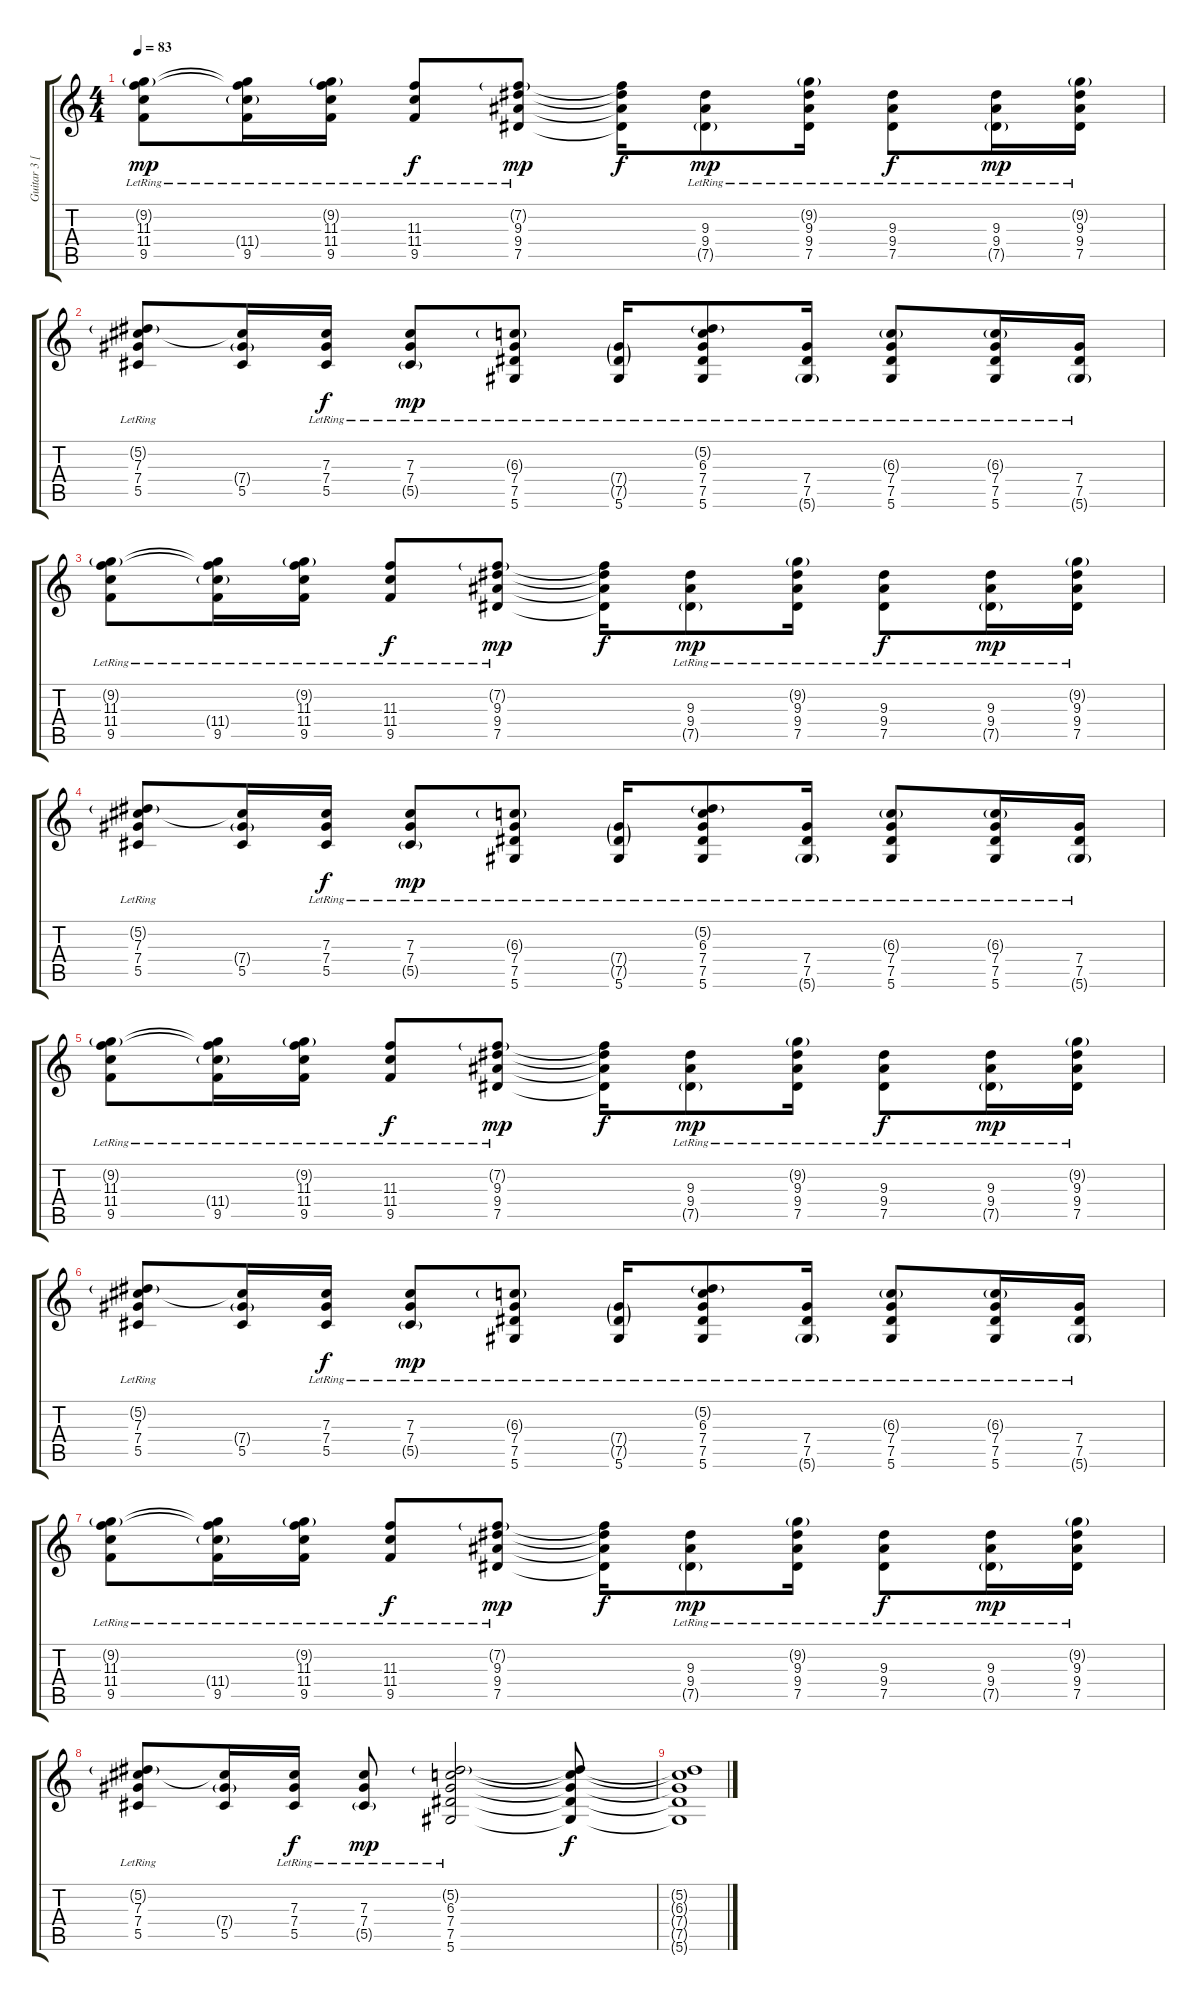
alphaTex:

\track ("Guitar 3 [chords]" "Guitar 3 [") {instrument acousticguitarsteel}
\staff {score tabs}
\tuning (Eb4 Bb3 Gb3 Db3 Ab2 Eb2) {hide}
\ts (4 4)
\tempo 83
\clef g2
\ks c
(9.2{g lr} 11.3{lr} 11.4{lr} 9.5{lr}).8{dy mp} (9.2{t} 11.3{t} 11.4{g lr} 9.5{lr}).16 (9.2{g lr} 11.3{lr} 11.4{lr} 9.5{lr}).16 (11.3{lr} 11.4{lr} 9.5{lr}).8{dy f} (7.2{g lr} 9.3{lr} 9.4{lr} 7.5{lr}).8{dy mp} (7.2{t} 9.3{t} 9.4{t} 7.5{t}).16{dy f} (9.3{lr} 9.4{lr} 7.5{g lr}).8{dy mp} (9.2{g lr} 9.3{lr} 9.4{lr} 7.5{lr}).16 (9.3{lr} 9.4{lr} 7.5{lr}).8{dy f} (9.3{lr} 9.4{lr} 7.5{g lr}).16{dy mp} (9.2{g lr} 9.3{lr} 9.4{lr} 7.5{lr}).16 |
(5.2{g lr} 7.3{lr} 7.4{lr} 5.5{lr}).8 (7.3{t} 7.4{g} 5.5).16 (7.3{lr} 7.4{lr} 5.5{lr}).16{dy f} (7.3{lr} 7.4{lr} 5.5{g lr}).8{dy mp} (6.3{g lr} 7.4{lr} 7.5{lr} 5.6{lr}).8 (7.4{g lr} 7.5{g lr} 5.6{lr}).16 (5.2{g lr} 6.3{lr} 7.4{lr} 7.5{lr} 5.6{lr}).8 (7.4{lr} 7.5{lr} 5.6{g lr}).16 (6.3{g lr} 7.4{lr} 7.5{lr} 5.6{lr}).8 (6.3{g lr} 7.4{lr} 7.5{lr} 5.6{lr}).16 (7.4{lr} 7.5{lr} 5.6{g lr}).16 |
(9.2{g lr} 11.3{lr} 11.4{lr} 9.5{lr}).8 (9.2{t} 11.3{t} 11.4{g lr} 9.5{lr}).16 (9.2{g lr} 11.3{lr} 11.4{lr} 9.5{lr}).16 (11.3{lr} 11.4{lr} 9.5{lr}).8{dy f} (7.2{g lr} 9.3{lr} 9.4{lr} 7.5{lr}).8{dy mp} (7.2{t} 9.3{t} 9.4{t} 7.5{t}).16{dy f} (9.3{lr} 9.4{lr} 7.5{g lr}).8{dy mp} (9.2{g lr} 9.3{lr} 9.4{lr} 7.5{lr}).16 (9.3{lr} 9.4{lr} 7.5{lr}).8{dy f} (9.3{lr} 9.4{lr} 7.5{g lr}).16{dy mp} (9.2{g lr} 9.3{lr} 9.4{lr} 7.5{lr}).16 |
(5.2{g lr} 7.3{lr} 7.4{lr} 5.5{lr}).8 (7.3{t} 7.4{g} 5.5).16 (7.3{lr} 7.4{lr} 5.5{lr}).16{dy f} (7.3{lr} 7.4{lr} 5.5{g lr}).8{dy mp} (6.3{g lr} 7.4{lr} 7.5{lr} 5.6{lr}).8 (7.4{g lr} 7.5{g lr} 5.6{lr}).16 (5.2{g lr} 6.3{lr} 7.4{lr} 7.5{lr} 5.6{lr}).8 (7.4{lr} 7.5{lr} 5.6{g lr}).16 (6.3{g lr} 7.4{lr} 7.5{lr} 5.6{lr}).8 (6.3{g lr} 7.4{lr} 7.5{lr} 5.6{lr}).16 (7.4{lr} 7.5{lr} 5.6{g lr}).16 |
(9.2{g lr} 11.3{lr} 11.4{lr} 9.5{lr}).8 (9.2{t} 11.3{t} 11.4{g lr} 9.5{lr}).16 (9.2{g lr} 11.3{lr} 11.4{lr} 9.5{lr}).16 (11.3{lr} 11.4{lr} 9.5{lr}).8{dy f} (7.2{g lr} 9.3{lr} 9.4{lr} 7.5{lr}).8{dy mp} (7.2{t} 9.3{t} 9.4{t} 7.5{t}).16{dy f} (9.3{lr} 9.4{lr} 7.5{g lr}).8{dy mp} (9.2{g lr} 9.3{lr} 9.4{lr} 7.5{lr}).16 (9.3{lr} 9.4{lr} 7.5{lr}).8{dy f} (9.3{lr} 9.4{lr} 7.5{g lr}).16{dy mp} (9.2{g lr} 9.3{lr} 9.4{lr} 7.5{lr}).16 |
(5.2{g lr} 7.3{lr} 7.4{lr} 5.5{lr}).8 (7.3{t} 7.4{g} 5.5).16 (7.3{lr} 7.4{lr} 5.5{lr}).16{dy f} (7.3{lr} 7.4{lr} 5.5{g lr}).8{dy mp} (6.3{g lr} 7.4{lr} 7.5{lr} 5.6{lr}).8 (7.4{g lr} 7.5{g lr} 5.6{lr}).16 (5.2{g lr} 6.3{lr} 7.4{lr} 7.5{lr} 5.6{lr}).8 (7.4{lr} 7.5{lr} 5.6{g lr}).16 (6.3{g lr} 7.4{lr} 7.5{lr} 5.6{lr}).8 (6.3{g lr} 7.4{lr} 7.5{lr} 5.6{lr}).16 (7.4{lr} 7.5{lr} 5.6{g lr}).16 |
(9.2{g lr} 11.3{lr} 11.4{lr} 9.5{lr}).8 (9.2{t} 11.3{t} 11.4{g lr} 9.5{lr}).16 (9.2{g lr} 11.3{lr} 11.4{lr} 9.5{lr}).16 (11.3{lr} 11.4{lr} 9.5{lr}).8{dy f} (7.2{g lr} 9.3{lr} 9.4{lr} 7.5{lr}).8{dy mp} (7.2{t} 9.3{t} 9.4{t} 7.5{t}).16{dy f} (9.3{lr} 9.4{lr} 7.5{g lr}).8{dy mp} (9.2{g lr} 9.3{lr} 9.4{lr} 7.5{lr}).16 (9.3{lr} 9.4{lr} 7.5{lr}).8{dy f} (9.3{lr} 9.4{lr} 7.5{g lr}).16{dy mp} (9.2{g lr} 9.3{lr} 9.4{lr} 7.5{lr}).16 |
(5.2{g lr} 7.3{lr} 7.4{lr} 5.5{lr}).8 (7.3{t} 7.4{g} 5.5).16 (7.3{lr} 7.4{lr} 5.5{lr}).16{dy f} (7.3{lr} 7.4{lr} 5.5{g lr}).8{dy mp} (5.2{g} 6.3{lr} 7.4{lr} 7.5{lr} 5.6{lr}).2 (5.2{t} 6.3{t} 7.4{t} 7.5{t} 5.6{t}).8{dy f} |
(5.2{t} 6.3{t} 7.4{t} 7.5{t} 5.6{t}).1
